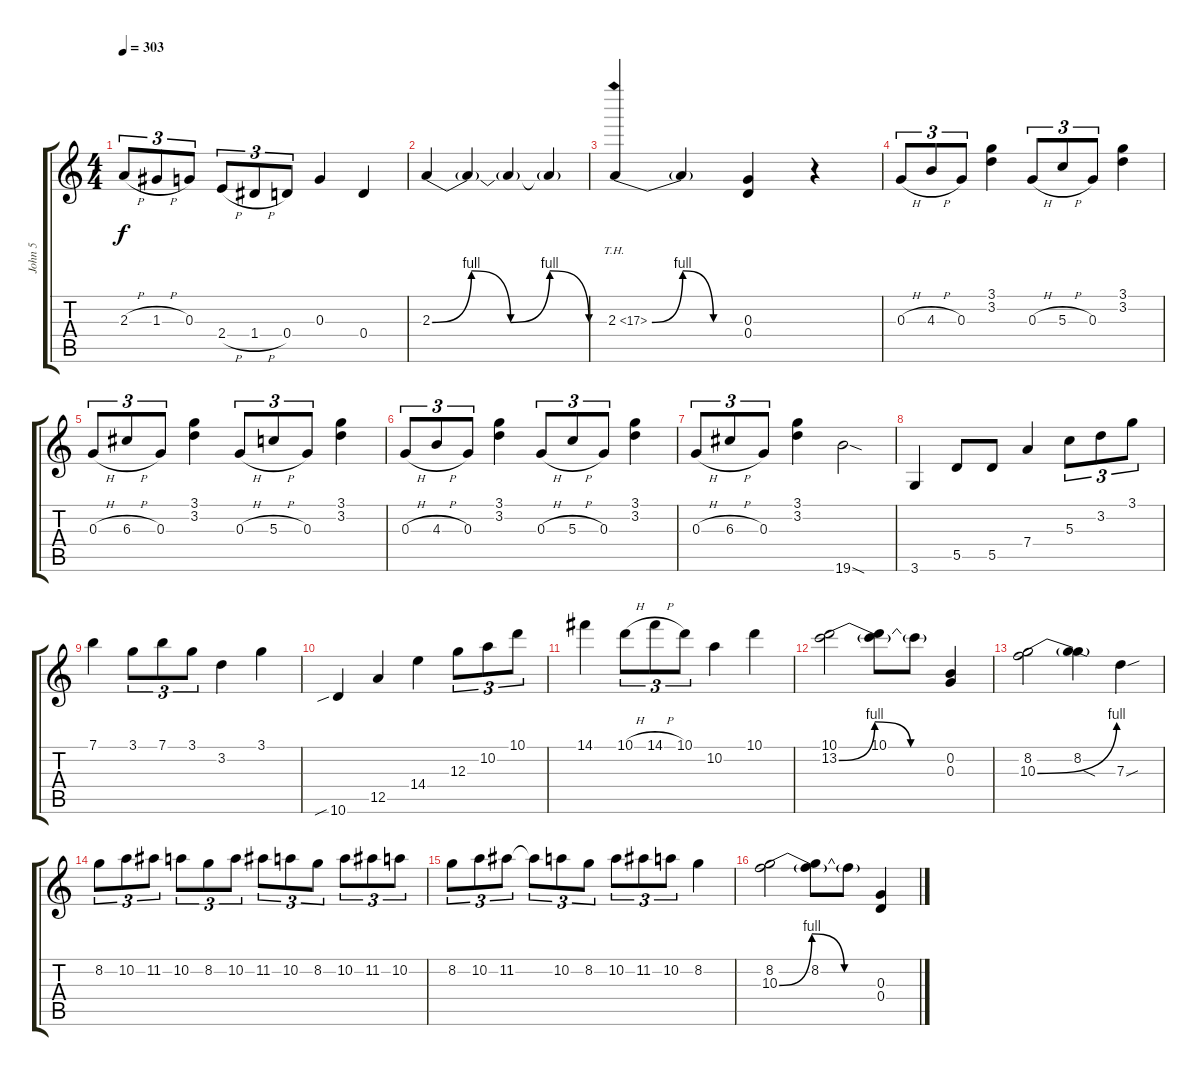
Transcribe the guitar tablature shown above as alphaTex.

\track ("John 5" "John 5") {instrument distortionguitar}
\staff {score tabs}
\tuning (E4 B3 G3 D3 A2 E2) {hide}
\ts (4 4)
\tempo 303
\clef g2
\ks c
2.3{h}.8{tu (3 2) dy f} 1.3{h}.8{tu (3 2)} 0.3.8{tu (3 2)} 2.4{h}.8{tu (3 2)} 1.4{h}.8{tu (3 2)} 0.4.8{tu (3 2)} 0.3.4 0.4.4 |
2.3{be (custom 0 0 15 4 30 0 45 4 60 0)}.4 2.3{t}.4 2.3{t}.4 2.3{t}.4 |
2.3{be (custom 0 0 20 4 40 0 60 0) th 15}.4 2.3{t}.4 (0.3 0.4).4 r.4 |
0.3{h}.8{tu (3 2)} 4.3{h}.8{tu (3 2)} 0.3.8{tu (3 2)} (3.1 3.2).4 0.3{h}.8{tu (3 2)} 5.3{h}.8{tu (3 2)} 0.3.8{tu (3 2)} (3.1 3.2).4 |
0.3{h}.8{tu (3 2)} 6.3{h}.8{tu (3 2)} 0.3.8{tu (3 2)} (3.1 3.2).4 0.3{h}.8{tu (3 2)} 5.3{h}.8{tu (3 2)} 0.3.8{tu (3 2)} (3.1 3.2).4 |
0.3{h}.8{tu (3 2)} 4.3{h}.8{tu (3 2)} 0.3.8{tu (3 2)} (3.1 3.2).4 0.3{h}.8{tu (3 2)} 5.3{h}.8{tu (3 2)} 0.3.8{tu (3 2)} (3.1 3.2).4 |
0.3{h}.8{tu (3 2)} 6.3{h}.8{tu (3 2)} 0.3.8{tu (3 2)} (3.1 3.2).4 19.6{sod}.2 |
3.6.4 5.5.8 5.5.8 7.4.4 5.3.8{tu (3 2)} 3.2.8{tu (3 2)} 3.1.8{tu (3 2)} |
7.1.4 3.1.8{tu (3 2)} 7.1.8{tu (3 2)} 3.1.8{tu (3 2)} 3.2.4 3.1.4 |
10.6{sib}.4 12.5.4 14.4.4 12.3.8{tu (3 2)} 10.2.8{tu (3 2)} 10.1.8{tu (3 2)} |
14.1.4 10.1{h}.8{tu (3 2)} 14.1{h}.8{tu (3 2)} 10.1.8{tu (3 2)} 10.2.4 10.1.4 |
(10.1 13.2{be (custom 0 0 20 4 40 0 60 0)}).2 (10.1 13.2{t}).8 13.2{t}.8 (0.2 0.3).4 |
(8.2 10.3{be (bend 0 0 60 4)}).2 (8.2 10.3{sod t}).4 7.3{sou}.4 |
8.2.8{tu (3 2)} 10.2.8{tu (3 2)} 11.2.8{tu (3 2)} 10.2.8{tu (3 2)} 8.2.8{tu (3 2)} 10.2.8{tu (3 2)} 11.2.8{tu (3 2)} 10.2.8{tu (3 2)} 8.2.8{tu (3 2)} 10.2.8{tu (3 2)} 11.2.8{tu (3 2)} 10.2.8{tu (3 2)} |
8.2.8{tu (3 2)} 10.2.8{tu (3 2)} 11.2.8{tu (3 2)} 11.2{t}.8{tu (3 2)} 10.2.8{tu (3 2)} 8.2.8{tu (3 2)} 10.2.8{tu (3 2)} 11.2.8{tu (3 2)} 10.2.8{tu (3 2)} 8.2.4 |
(8.2 10.3{be (custom 0 0 20 4 40 0 60 0)}).2 (8.2 10.3{t}).8 10.3{t}.8 (0.3 0.4).4
